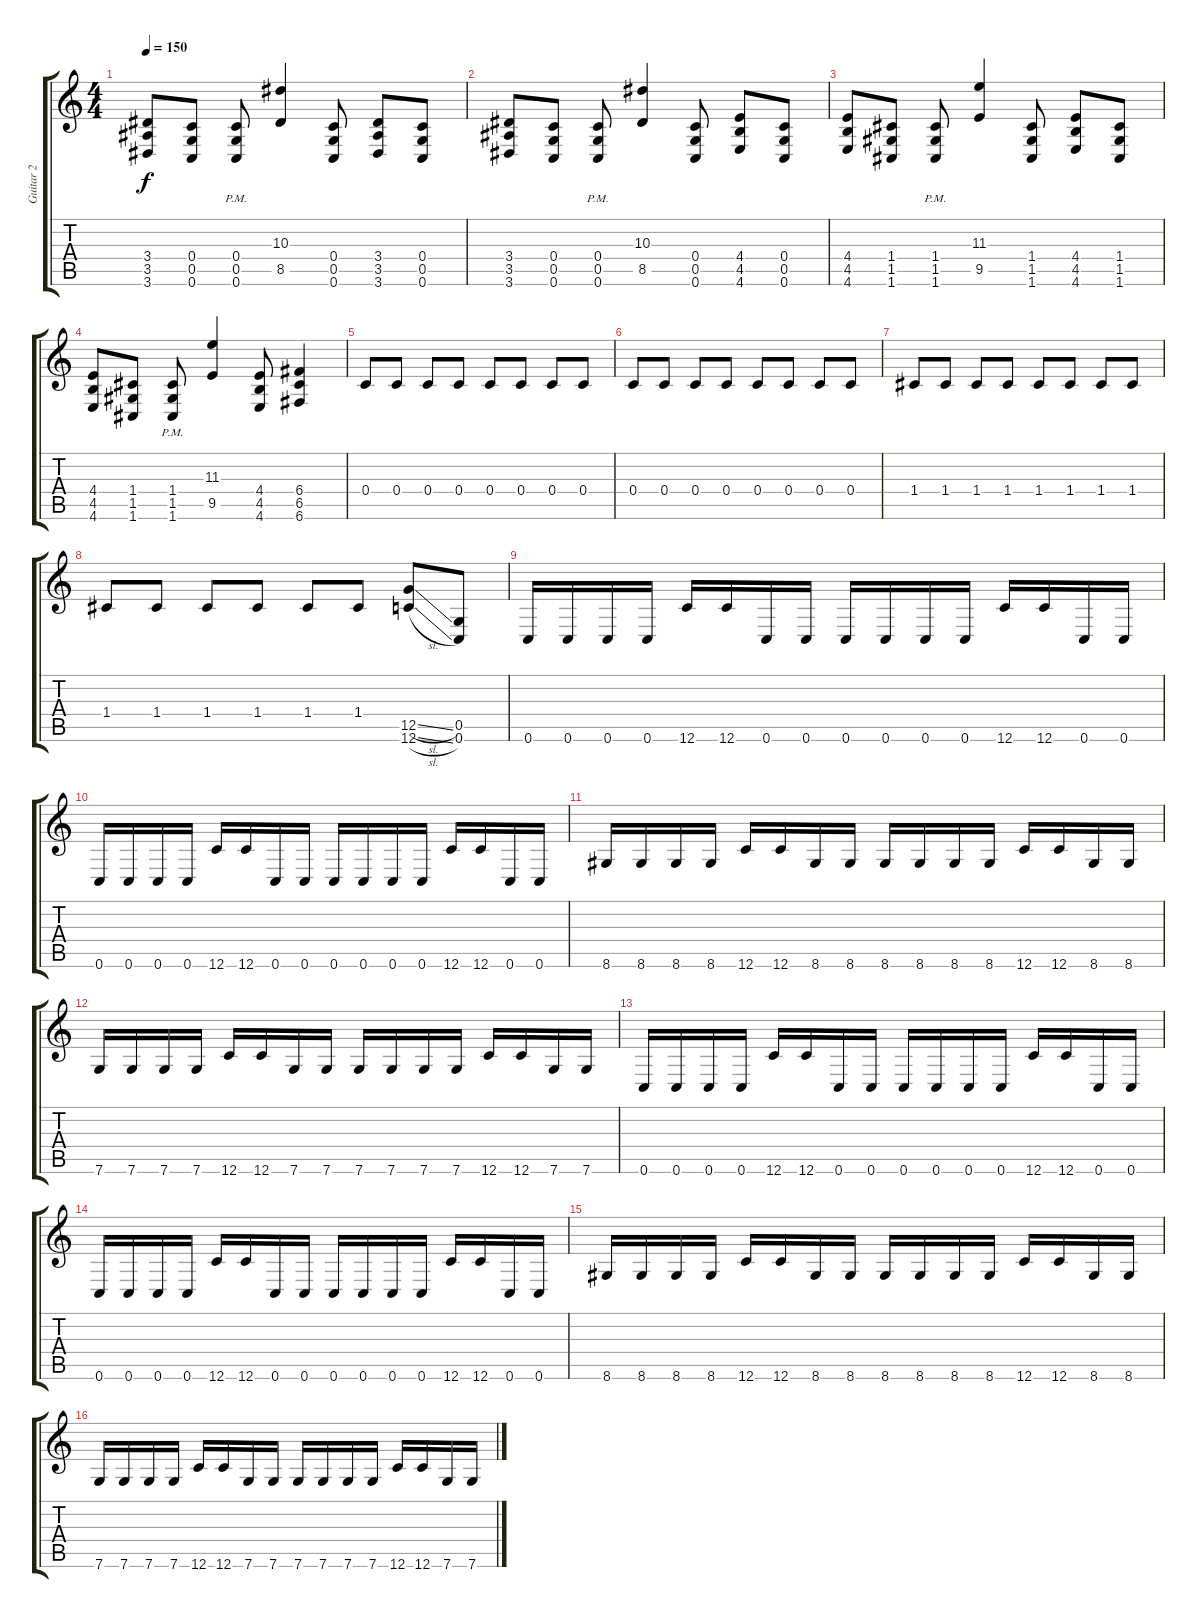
\track ("Guitar 2" "Guitar 2") {instrument distortionguitar}
\staff {score tabs}
\tuning (D4 A3 F3 C3 G2 C2) {hide}
\ts (4 4)
\tempo 150
\clef g2
\ks c
(3.4 3.5 3.6).8{dy f} (0.4 0.5 0.6).8 (0.4{pm} 0.5{pm} 0.6{pm}).8 (10.3 8.5).4 (0.4 0.5 0.6).8 (3.4 3.5 3.6).8 (0.4 0.5 0.6).8 |
(3.4 3.5 3.6).8 (0.4 0.5 0.6).8 (0.4{pm} 0.5{pm} 0.6{pm}).8 (10.3 8.5).4 (0.4 0.5 0.6).8 (4.4 4.5 4.6).8 (0.4 0.5 0.6).8 |
(4.4 4.5 4.6).8 (1.4 1.5 1.6).8 (1.4{pm} 1.5{pm} 1.6{pm}).8 (11.3 9.5).4 (1.4 1.5 1.6).8 (4.4 4.5 4.6).8 (1.4 1.5 1.6).8 |
(4.4 4.5 4.6).8 (1.4 1.5 1.6).8 (1.4{pm} 1.5{pm} 1.6{pm}).8 (11.3 9.5).4 (4.4 4.5 4.6).8 (6.4 6.5 6.6).4 |
0.4.8 0.4.8 0.4.8 0.4.8 0.4.8 0.4.8 0.4.8 0.4.8 |
0.4.8 0.4.8 0.4.8 0.4.8 0.4.8 0.4.8 0.4.8 0.4.8 |
1.4.8 1.4.8 1.4.8 1.4.8 1.4.8 1.4.8 1.4.8 1.4.8 |
1.4.8 1.4.8 1.4.8 1.4.8 1.4.8 1.4.8 (12.5{sl} 12.6{sl}).8 (0.5 0.6).8 |
0.6.16 0.6.16 0.6.16 0.6.16 12.6.16 12.6.16 0.6.16 0.6.16 0.6.16 0.6.16 0.6.16 0.6.16 12.6.16 12.6.16 0.6.16 0.6.16 |
0.6.16 0.6.16 0.6.16 0.6.16 12.6.16 12.6.16 0.6.16 0.6.16 0.6.16 0.6.16 0.6.16 0.6.16 12.6.16 12.6.16 0.6.16 0.6.16 |
8.6.16 8.6.16 8.6.16 8.6.16 12.6.16 12.6.16 8.6.16 8.6.16 8.6.16 8.6.16 8.6.16 8.6.16 12.6.16 12.6.16 8.6.16 8.6.16 |
7.6.16 7.6.16 7.6.16 7.6.16 12.6.16 12.6.16 7.6.16 7.6.16 7.6.16 7.6.16 7.6.16 7.6.16 12.6.16 12.6.16 7.6.16 7.6.16 |
0.6.16 0.6.16 0.6.16 0.6.16 12.6.16 12.6.16 0.6.16 0.6.16 0.6.16 0.6.16 0.6.16 0.6.16 12.6.16 12.6.16 0.6.16 0.6.16 |
0.6.16 0.6.16 0.6.16 0.6.16 12.6.16 12.6.16 0.6.16 0.6.16 0.6.16 0.6.16 0.6.16 0.6.16 12.6.16 12.6.16 0.6.16 0.6.16 |
8.6.16 8.6.16 8.6.16 8.6.16 12.6.16 12.6.16 8.6.16 8.6.16 8.6.16 8.6.16 8.6.16 8.6.16 12.6.16 12.6.16 8.6.16 8.6.16 |
7.6.16 7.6.16 7.6.16 7.6.16 12.6.16 12.6.16 7.6.16 7.6.16 7.6.16 7.6.16 7.6.16 7.6.16 12.6.16 12.6.16 7.6.16 7.6.16
